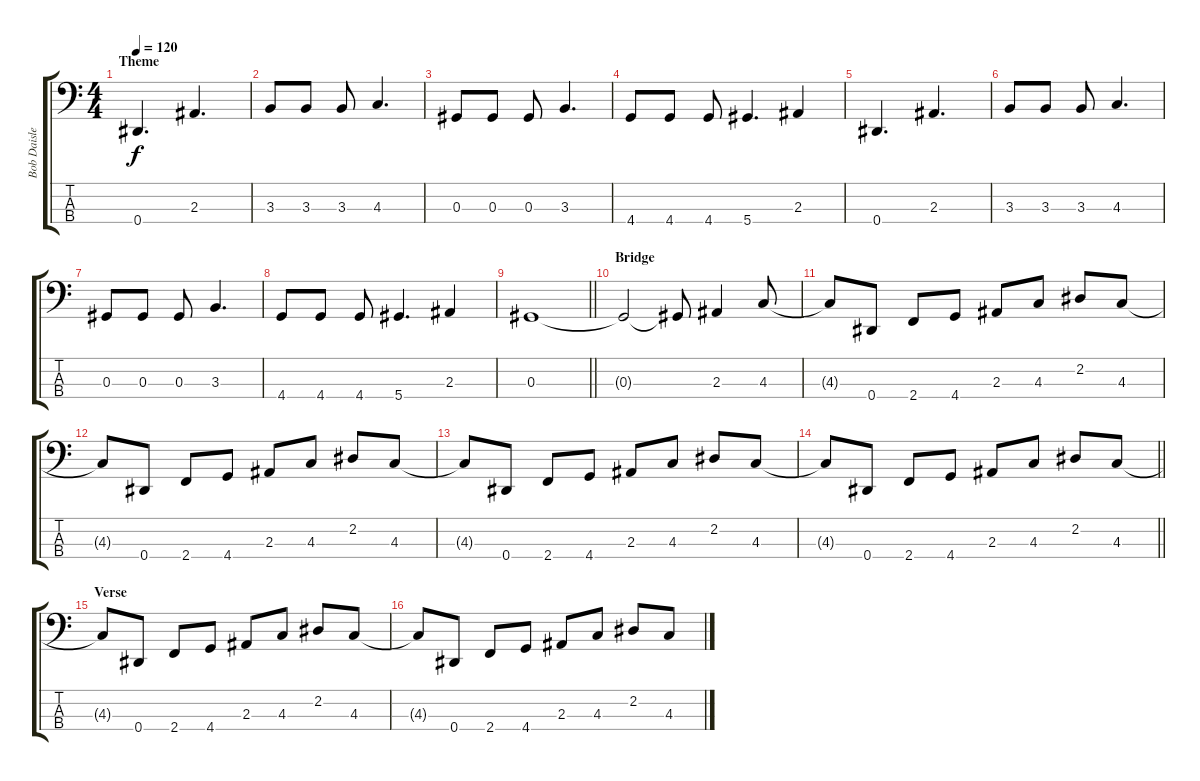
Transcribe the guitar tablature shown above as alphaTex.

\track ("Bob Daisley" "Bob Daisle") {instrument electricbassfinger}
\staff {score tabs}
\tuning (Gb2 Db2 Ab1 Eb1) {hide}
\ts (4 4)
\section ("" "Theme")
\tempo 120
\clef f4
\ks c
0.4.4{d dy f} 2.3.4{d} |
3.3.8 3.3.8 3.3.8 4.3.4{d} |
0.3.8 0.3.8 0.3.8 3.3.4{d} |
4.4.8 4.4.8 4.4.8 5.4.4{d} 2.3.4 |
0.4.4{d} 2.3.4{d} |
3.3.8 3.3.8 3.3.8 4.3.4{d} |
0.3.8 0.3.8 0.3.8 3.3.4{d} |
4.4.8 4.4.8 4.4.8 5.4.4{d} 2.3.4 |
\barLineRight lightlight
0.3.1 |
\section ("" "Bridge")
0.3{t}.2 0.3{t}.8 2.3.4 4.3.8 |
4.3{t}.8 0.4.8 2.4.8 4.4.8 2.3.8 4.3.8 2.2.8 4.3.8 |
4.3{t}.8 0.4.8 2.4.8 4.4.8 2.3.8 4.3.8 2.2.8 4.3.8 |
4.3{t}.8 0.4.8 2.4.8 4.4.8 2.3.8 4.3.8 2.2.8 4.3.8 |
\barLineRight lightlight
4.3{t}.8 0.4.8 2.4.8 4.4.8 2.3.8 4.3.8 2.2.8 4.3.8 |
\section ("" "Verse")
4.3{t}.8 0.4.8 2.4.8 4.4.8 2.3.8 4.3.8 2.2.8 4.3.8 |
4.3{t}.8 0.4.8 2.4.8 4.4.8 2.3.8 4.3.8 2.2.8 4.3.8
